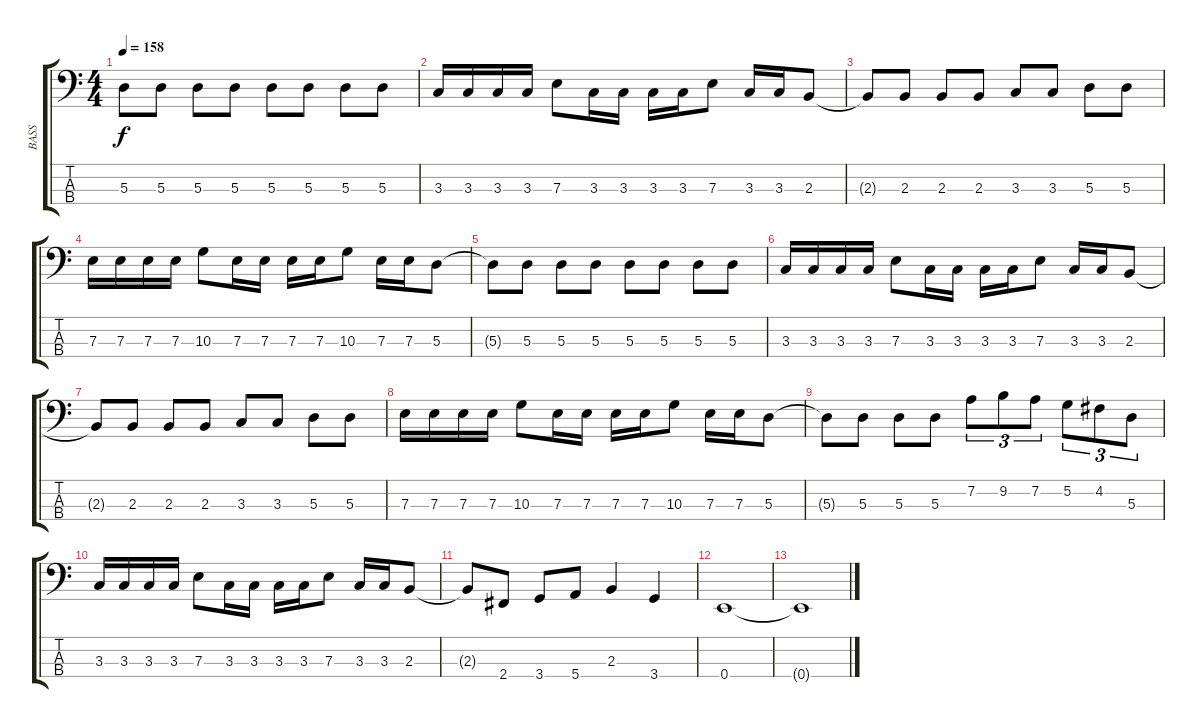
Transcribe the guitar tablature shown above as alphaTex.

\track ("BASS" "BASS") {instrument electricbasspick}
\staff {score tabs}
\tuning (G2 D2 A1 E1) {hide}
\ts (4 4)
\tempo 158
\clef f4
\ks c
5.3{t}.8{dy f} 5.3.8 5.3.8 5.3.8 5.3.8 5.3.8 5.3.8 5.3.8 |
3.3.16 3.3.16 3.3.16 3.3.16 7.3.8 3.3.16 3.3.16 3.3.16 3.3.16 7.3.8 3.3.16 3.3.16 2.3.8 |
2.3{t}.8 2.3.8 2.3.8 2.3.8 3.3.8 3.3.8 5.3.8 5.3.8 |
7.3.16 7.3.16 7.3.16 7.3.16 10.3.8 7.3.16 7.3.16 7.3.16 7.3.16 10.3.8 7.3.16 7.3.16 5.3.8 |
5.3{t}.8 5.3.8 5.3.8 5.3.8 5.3.8 5.3.8 5.3.8 5.3.8 |
3.3.16 3.3.16 3.3.16 3.3.16 7.3.8 3.3.16 3.3.16 3.3.16 3.3.16 7.3.8 3.3.16 3.3.16 2.3.8 |
2.3{t}.8 2.3.8 2.3.8 2.3.8 3.3.8 3.3.8 5.3.8 5.3.8 |
7.3.16 7.3.16 7.3.16 7.3.16 10.3.8 7.3.16 7.3.16 7.3.16 7.3.16 10.3.8 7.3.16 7.3.16 5.3.8 |
5.3{t}.8 5.3.8 5.3.8 5.3.8 7.2.8{tu (3 2)} 9.2.8{tu (3 2)} 7.2.8{tu (3 2)} 5.2.8{tu (3 2)} 4.2.8{tu (3 2)} 5.3.8{tu (3 2)} |
3.3.16 3.3.16 3.3.16 3.3.16 7.3.8 3.3.16 3.3.16 3.3.16 3.3.16 7.3.8 3.3.16 3.3.16 2.3.8 |
2.3{t}.8 2.4.8 3.4.8 5.4.8 2.3.4 3.4.4 |
0.4.1 |
0.4{t}.1
